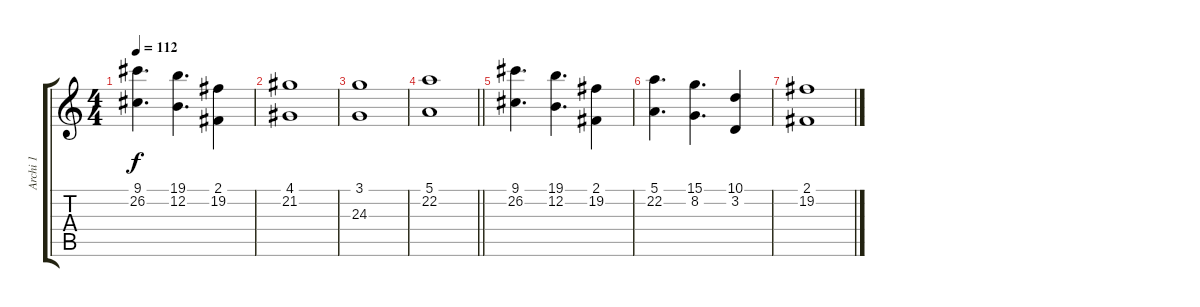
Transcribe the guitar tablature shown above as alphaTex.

\track ("Archi 1" "Archi 1") {instrument synthstrings2}
\staff {score tabs}
\tuning (E4 B3 G3 D3 A2 E2) {hide}
\ts (4 4)
\tempo 112
\clef g2
\ks c
(9.1 26.2).4{d dy f} (19.1 12.2).4{d} (2.1 19.2).4 |
(4.1 21.2).1 |
(3.1 24.3).1 |
\barLineRight lightlight
(5.1 22.2).1 |
(9.1 26.2).4{d} (19.1 12.2).4{d} (2.1 19.2).4 |
(5.1 22.2).4{d} (15.1 8.2).4{d} (10.1 3.2).4 |
(2.1 19.2).1
